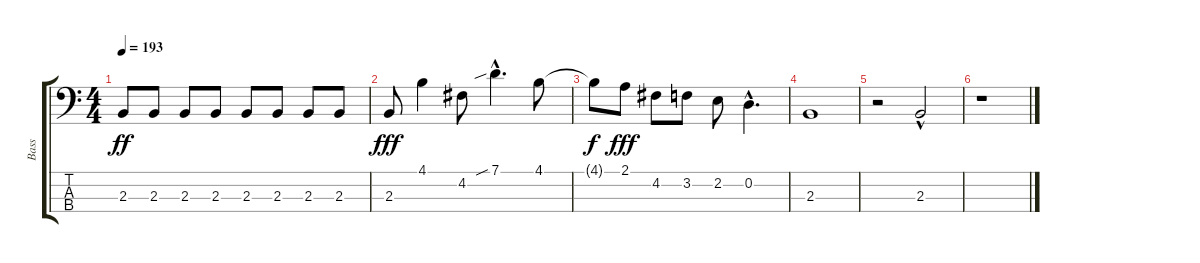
\track ("Bass" "Bass") {instrument electricbassfinger}
\staff {score tabs}
\tuning (G2 D2 A1 E1) {hide}
\ts (4 4)
\tempo 193
\clef f4
\ks c
2.3.8{dy ff} 2.3.8 2.3.8 2.3.8 2.3.8 2.3.8 2.3.8 2.3.8 |
2.3.8{dy fff} 4.1.4 4.2.8 7.1{sib hac}.4{d} 4.1.8 |
4.1{t}.8{dy f} 2.1.8{dy fff} 4.2.8 3.2.8 2.2.8 0.2{hac}.4{d} |
2.3.1 |
r.2 2.3{hac}.2 |
r.1
